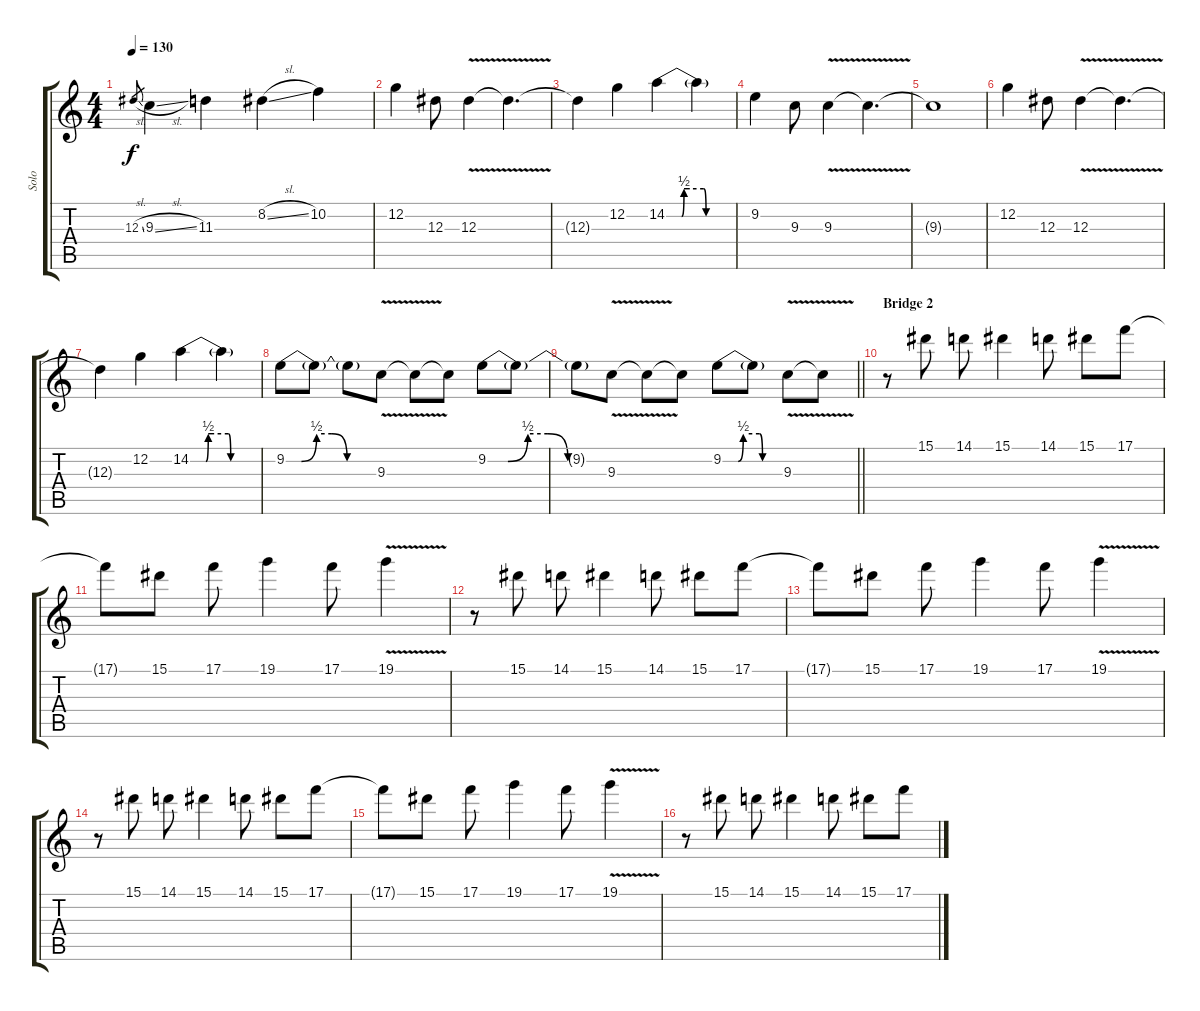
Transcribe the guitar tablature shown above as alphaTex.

\track ("Solo" "Solo") {instrument distortionguitar}
\staff {score tabs}
\tuning (C4 G3 Eb3 Bb2 F2 C2) {hide}
\ts (4 4)
\tempo 130
\clef g2
\ks c
12.3{sl}.8{gr dy f} 9.3{sl}.4 11.3.4 8.2{sl}.4 10.2.4 |
12.2.4 12.3.8 12.3{v}.4 12.3{t}.4{d} |
12.3{t}.4 12.2.4 14.2{be (custom 0 0 13 0 15 2 20 2 32 2 34 0 44 0 60 0)}.4 14.2{t}.4 |
9.2.4 9.3.8 9.3{v}.4 9.3{t}.4{d} |
9.3{t}.1 |
12.2.4 12.3.8 12.3{v}.4 12.3{t}.4{d} |
12.3{t}.4 12.2.4 14.2{be (custom 0 0 13 0 15 2 20 2 32 2 34 0 44 0 60 0)}.4 14.2{t}.4 |
9.2{be (custom 0 0 10 0 20 2 30 2 40 0 60 0)}.8 9.2{t}.8 9.2{t}.8 9.3{v}.8 9.3{t}.8 9.3{t}.8 9.2{be (custom 0 0 10 0 20 2 30 2 40 0 60 0)}.8 9.2{t}.8 |
\barLineRight lightlight
9.2{t}.8 9.3{v}.8 9.3{t}.8 9.3{t}.8 9.2{be (custom 0 0 15 0 20 2 36 2 39 0 60 0)}.8 9.2{t}.8 9.3{v}.8 9.3{t}.8 |
\section ("" "Bridge 2")
r.8 15.1.8 14.1.8 15.1.4 14.1.8 15.1.8 17.1.8 |
17.1{t}.8 15.1.8 17.1.8 19.1.4 17.1.8 19.1{v}.4 |
r.8 15.1.8 14.1.8 15.1.4 14.1.8 15.1.8 17.1.8 |
17.1{t}.8 15.1.8 17.1.8 19.1.4 17.1.8 19.1{v}.4 |
r.8 15.1.8 14.1.8 15.1.4 14.1.8 15.1.8 17.1.8 |
17.1{t}.8 15.1.8 17.1.8 19.1.4 17.1.8 19.1{v}.4 |
r.8 15.1.8 14.1.8 15.1.4 14.1.8 15.1.8 17.1.8
